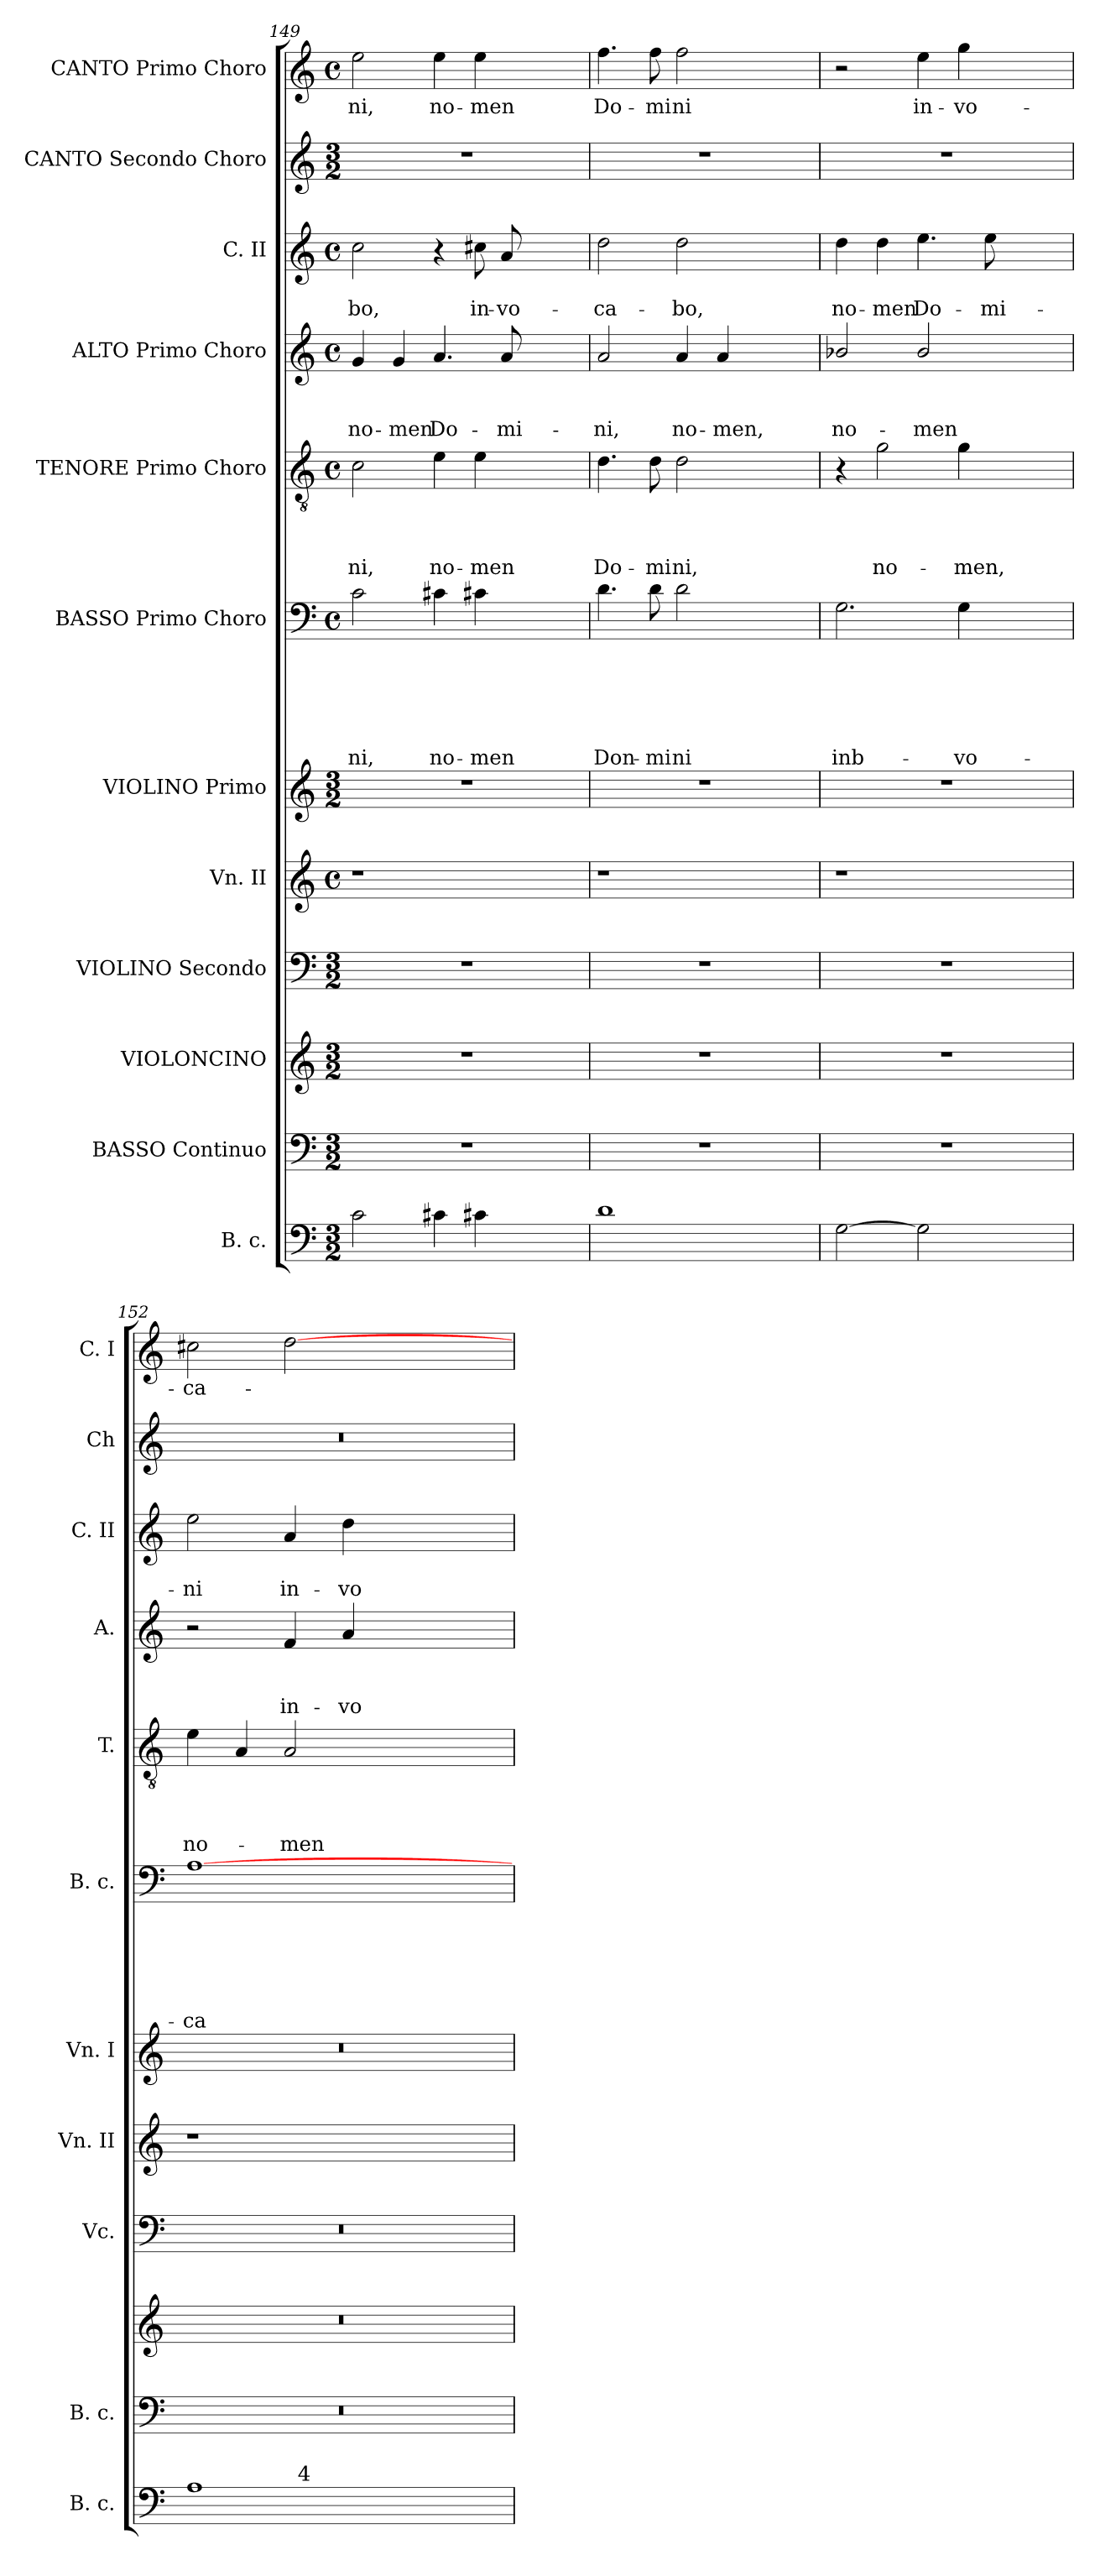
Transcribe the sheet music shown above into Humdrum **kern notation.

**kern	**kern	**kern	**kern	**kern	**kern	**kern	**text	**text	**text	**text	**text	**text	**kern	**text	**text	**text	**text	**kern	**text	**text	**text	**kern	**text	**text	**kern	**kern	**text
*part12	*part11	*part10	*part9	*part8	*part7	*part6	*part6	*part6	*part6	*part6	*part6	*part6	*part5	*part5	*part5	*part5	*part5	*part4	*part4	*part4	*part4	*part3	*part3	*part3	*part2	*part1	*part1
*staff12	*staff11	*staff10	*staff9	*staff8	*staff7	*staff6	*staff6	*staff6	*staff6	*staff6	*staff6	*staff6	*staff5	*staff5	*staff5	*staff5	*staff5	*staff4	*staff4	*staff4	*staff4	*staff3	*staff3	*staff3	*staff2	*staff1	*staff1
*I"B. c.	*I"BASSO Continuo	*I"VIOLONCINO	*I"VIOLINO Secondo	*I"Vn. II	*I"VIOLINO Primo	*I"BASSO Primo Choro	*	*	*	*	*	*	*I"TENORE Primo Choro	*	*	*	*	*I"ALTO Primo Choro	*	*	*	*I"C. II	*	*	*I"CANTO Secondo Choro	*I"CANTO Primo Choro	*
*I'B. c.	*I'B. c.	*	*I'Vc.	*I'Vn. II	*I'Vn. I	*I'B. c.	*	*	*	*	*	*	*I'T.	*	*	*	*	*I'A.	*	*	*	*I'C. II	*	*	*I'Ch	*I'C. I	*
*clefF4	*clefF4	*clefG2	*clefF4	*clefG2	*clefG2	*clefF4	*	*	*	*	*	*	*clefGv2	*	*	*	*	*clefG2	*	*	*	*clefG2	*	*	*clefG2	*clefG2	*
*	*ITrd7c12	*	*	*	*	*	*	*	*	*	*	*	*	*	*	*	*	*	*	*	*	*	*	*	*	*	*
*k[]	*k[]	*k[]	*k[]	*k[]	*k[]	*k[]	*	*	*	*	*	*	*k[]	*	*	*	*	*k[]	*	*	*	*k[]	*	*	*k[]	*k[]	*
*C:	*C:	*C:	*C:	*C:	*C:	*C:	*	*	*	*	*	*	*C:	*	*	*	*	*C:	*	*	*	*C:	*	*	*C:	*C:	*
*M3/2	*M3/2	*M3/2	*M3/2	*M4/4	*M3/2	*M4/4	*	*	*	*	*	*	*M4/4	*	*	*	*	*M4/4	*	*	*	*M4/4	*	*	*M3/2	*M4/4	*
*	*	*	*	*met(c)	*	*met(c)	*	*	*	*	*	*	*met(c)	*	*	*	*	*met(c)	*	*	*	*met(c)	*	*	*	*met(c)	*
=149	=149	=149	=149	=149	=149	=149	=149	=149	=149	=149	=149	=149	=149	=149	=149	=149	=149	=149	=149	=149	=149	=149	=149	=149	=149	=149	=149
!	!	!	!	!	!	!	!	!	!	!	!	!LO:LY:b	!	!	!	!	!LO:LY:b	!	!	!	!LO:LY:b	!	!	!LO:LY:b	!	!	!LO:LY:b
2c\	1.r	1.r	1.r	1r	1.r	2c\	.	.	.	.	.	-ni,	2c\	.	.	.	-ni,	4g/	.	.	no-	2cc\	.	-bo,	1.r	2ee\	-ni,
!	!	!	!	!	!	!	!	!	!	!	!	!	!	!	!	!	!	!	!	!	!LO:LY:b	!	!	!	!	!	!
.	.	.	.	.	.	.	.	.	.	.	.	.	.	.	.	.	.	4g/	.	.	-men	.	.	.	.	.	.
!	!	!	!	!	!	!	!	!	!	!	!	!LO:LY:b	!	!	!	!	!LO:LY:b	!	!	!	!LO:LY:b	!	!	!	!	!	!LO:LY:b
4c#X\	.	.	.	.	.	4c#X\	.	.	.	.	.	no-	4e\	.	.	.	no-	4.a/	.	.	Do-	4r	.	.	.	4ee\	no-
!	!	!	!	!	!	!	!	!	!	!	!	!LO:LY:b	!	!	!	!	!LO:LY:b	!	!	!	!	!	!	!LO:LY:b	!	!	!LO:LY:b
4c#X\	.	.	.	.	.	4c#X\	.	.	.	.	.	-men	4e\	.	.	.	-men	.	.	.	.	8cc#X\	.	in-	.	4ee\	-men
!	!	!	!	!	!	!	!	!	!	!	!	!	!	!	!	!	!	!	!	!	!LO:LY:b	!	!	!LO:LY:b	!	!	!
.	.	.	.	.	.	.	.	.	.	.	.	.	.	.	.	.	.	8a/	.	.	-mi-	8a/	.	-vo-	.	.	.
2ryy	.	.	.	2ryy	.	2ryy	.	.	.	.	.	.	2ryy	.	.	.	.	2ryy	.	.	.	2ryy	.	.	.	2ryy	.
!!LO:LB:g=z
=150	=150	=150	=150	=150	=150	=150	=150	=150	=150	=150	=150	=150	=150	=150	=150	=150	=150	=150	=150	=150	=150	=150	=150	=150	=150	=150	=150
!	!	!	!	!	!	!	!	!	!	!	!	!LO:LY:b	!	!	!	!	!LO:LY:b	!	!	!	!LO:LY:b	!	!	!LO:LY:b	!	!	!LO:LY:b
1d	1.r	1.r	1.r	1r	1.r	4.d\	.	.	.	.	.	Don-	4.d\	.	.	.	Do-	2a/	.	.	-ni,	2dd\	.	-ca-	1.r	4.ff\	Do-
!	!	!	!	!	!	!	!	!	!	!	!	!LO:LY:b	!	!	!	!	!LO:LY:b	!	!	!	!	!	!	!	!	!	!LO:LY:b
.	.	.	.	.	.	8d\	.	.	.	.	.	-mi-	8d\	.	.	.	-mi-	.	.	.	.	.	.	.	.	8ff\	-mi-
!	!	!	!	!	!	!	!	!	!	!	!	!LO:LY:b	!	!	!	!	!LO:LY:b	!	!	!	!LO:LY:b	!	!	!LO:LY:b	!	!	!LO:LY:b
.	.	.	.	.	.	2d\	.	.	.	.	.	-ni	2d\	.	.	.	-ni,	4a/	.	.	no-	2dd\	.	-bo,	.	2ff\	-ni
!	!	!	!	!	!	!	!	!	!	!	!	!	!	!	!	!	!	!	!	!	!LO:LY:b	!	!	!	!	!	!
.	.	.	.	.	.	.	.	.	.	.	.	.	.	.	.	.	.	4a/	.	.	-men,	.	.	.	.	.	.
2ryy	.	.	.	2ryy	.	2ryy	.	.	.	.	.	.	2ryy	.	.	.	.	2ryy	.	.	.	2ryy	.	.	.	2ryy	.
=151	=151	=151	=151	=151	=151	=151	=151	=151	=151	=151	=151	=151	=151	=151	=151	=151	=151	=151	=151	=151	=151	=151	=151	=151	=151	=151	=151
!	!	!	!	!	!	!	!	!	!	!	!	!LO:LY:b	!	!	!	!	!	!	!	!	!LO:LY:b	!	!	!LO:LY:b	!	!	!
[>2G\	1.r	1.r	1.r	1r	1.r	2.G\	.	.	.	.	.	inb-	4r	.	.	.	.	2b-X/	.	.	no-	4dd\	.	no-	1.r	2r	.
!	!	!	!	!	!	!	!	!	!	!	!	!	!	!	!	!	!LO:LY:b	!	!	!	!	!	!	!LO:LY:b	!	!	!
.	.	.	.	.	.	.	.	.	.	.	.	.	2g\	.	.	.	no-	.	.	.	.	4dd\	.	-men	.	.	.
!	!	!	!	!	!	!	!	!	!	!	!	!	!	!	!	!	!	!	!	!	!LO:LY:b	!	!	!LO:LY:b	!	!	!LO:LY:b
2G>\]	.	.	.	.	.	.	.	.	.	.	.	.	.	.	.	.	.	2b-/	.	.	-men	4.ee\	.	Do-	.	4ee\	in-
!	!	!	!	!	!	!	!	!	!	!	!	!LO:LY:b	!	!	!	!	!LO:LY:b	!	!	!	!	!	!	!	!	!	!LO:LY:b
.	.	.	.	.	.	4G\	.	.	.	.	.	-vo-	4g\	.	.	.	-men,	.	.	.	.	.	.	.	.	4gg\	-vo-
!	!	!	!	!	!	!	!	!	!	!	!	!	!	!	!	!	!	!	!	!	!	!	!	!LO:LY:b	!	!	!
.	.	.	.	.	.	.	.	.	.	.	.	.	.	.	.	.	.	.	.	.	.	8ee\	.	-mi-	.	.	.
2ryy	.	.	.	2ryy	.	2ryy	.	.	.	.	.	.	2ryy	.	.	.	.	2ryy	.	.	.	2ryy	.	.	.	2ryy	.
=152	=152	=152	=152	=152	=152	=152	=152	=152	=152	=152	=152	=152	=152	=152	=152	=152	=152	=152	=152	=152	=152	=152	=152	=152	=152	=152	=152
!	!	!	!	!	!	!	!	!	!	!	!	!LO:LY:b	!	!	!	!	!LO:LY:b	!	!	!	!	!	!	!LO:LY:b	!	!	!LO:LY:b
*^	*	*	*	*	*	*	*	*	*	*	*	*	*	*	*	*	*	*	*	*	*	*	*	*	*	*	*
1A>	2ryy	1.r	1.r	1.r	1r	1.r	[>1A	.	.	.	.	.	-ca-	4e\	.	.	.	no-	2r	.	.	.	2ee\	.	-ni	1.r	2cc#X\	-ca-
.	.	.	.	.	.	.	.	.	.	.	.	.	.	4A/	.	.	.	.	.	.	.	.	.	.	.	.	.	.
!	!	!	!	!	!	!	!	!	!	!	!	!	!	!	!	!	!	!LO:LY:b	!	!	!	!LO:LY:b	!	!	!LO:LY:b	!	!	!
.	32ryy	.	.	.	.	.	.	.	.	.	.	.	.	2A/	.	.	.	-men	4f/	.	.	in-	4a/	.	in-	.	[>2dd\	.
!	!LO:TX:a:t=4	!	!	!	!	!	!	!	!	!	!	!	!	!	!	!	!	!	!	!	!	!	!	!	!	!	!	!
.	2ryy	.	.	.	.	.	.	.	.	.	.	.	.	.	.	.	.	.	.	.	.	.	.	.	.	.	.	.
!	!	!	!	!	!	!	!	!	!	!	!	!	!	!	!	!	!	!	!	!	!	!LO:LY:b	!	!	!LO:LY:b	!	!	!
.	.	.	.	.	.	.	.	.	.	.	.	.	.	.	.	.	.	.	4a/	.	.	-vo-	4dd\	.	-vo-	.	.	.
2ryy	.	.	.	.	2ryy	.	2ryy	.	.	.	.	.	.	2ryy	.	.	.	.	2ryy	.	.	.	2ryy	.	.	.	2ryy	.
.	4...ryy	.	.	.	.	.	.	.	.	.	.	.	.	.	.	.	.	.	.	.	.	.	.	.	.	.	.	.
*v	*v	*	*	*	*	*	*	*	*	*	*	*	*	*	*	*	*	*	*	*	*	*	*	*	*	*	*	*
=	=	=	=	=	=	=	=	=	=	=	=	=	=	=	=	=	=	=	=	=	=	=	=	=	=	=	=
*-	*-	*-	*-	*-	*-	*-	*-	*-	*-	*-	*-	*-	*-	*-	*-	*-	*-	*-	*-	*-	*-	*-	*-	*-	*-	*-	*-
